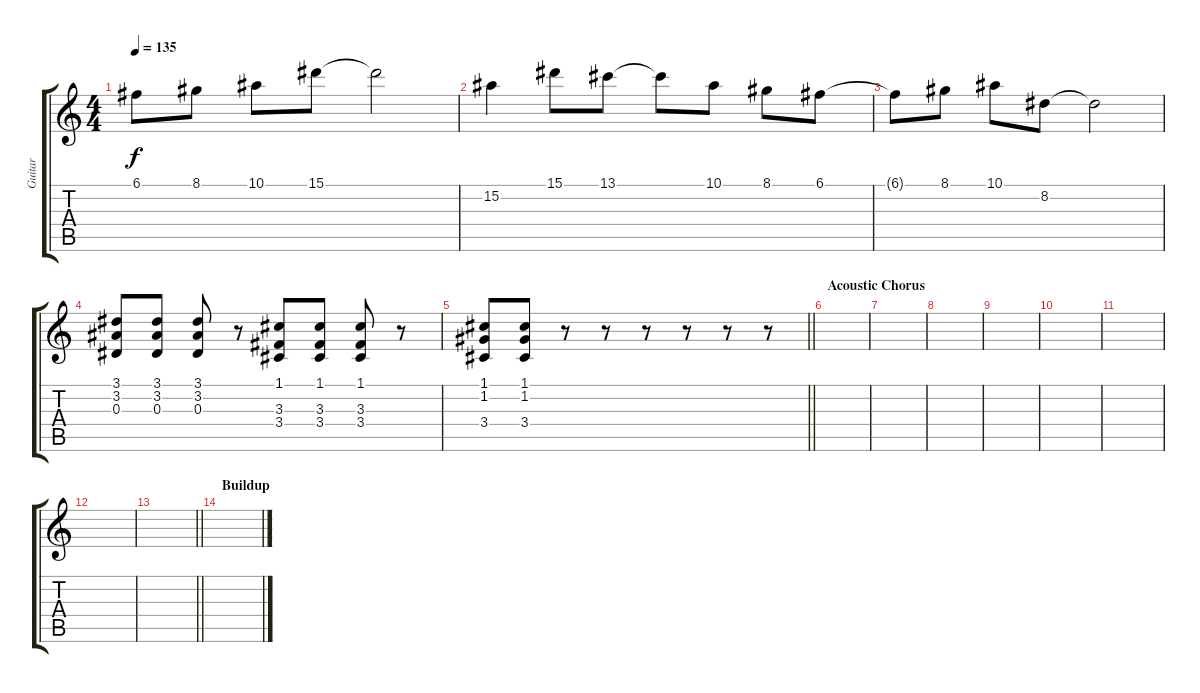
\track ("Guitar" "Guitar") {instrument distortionguitar}
\staff {score tabs}
\tuning (C4 G3 Eb3 Bb2 F2 C2) {hide}
\ts (4 4)
\tempo 135
\clef g2
\ks c
6.1{t}.8{dy f} 8.1.8 10.1.8 15.1.8 15.1{t}.2 |
15.2.4 15.1.8 13.1.8 13.1{t}.8 10.1.8 8.1.8 6.1.8 |
6.1{t}.8 8.1.8 10.1.8 8.2.8 8.2{t}.2 |
(3.1 3.2 0.3).8 (3.1 3.2 0.3).8 (3.1 3.2 0.3).8 r.8 (1.1 3.3 3.4).8 (1.1 3.3 3.4).8 (1.1 3.3 3.4).8 r.8 |
\barLineRight lightlight
(1.1 1.2 3.4).8 (1.1 1.2 3.4).8 r.8 r.8 r.8 r.8 r.8 r.8 |
\section ("" "Acoustic Chorus")
|
|
|
|
|
|
|
\barLineRight lightlight
|
\section ("" "Buildup")
